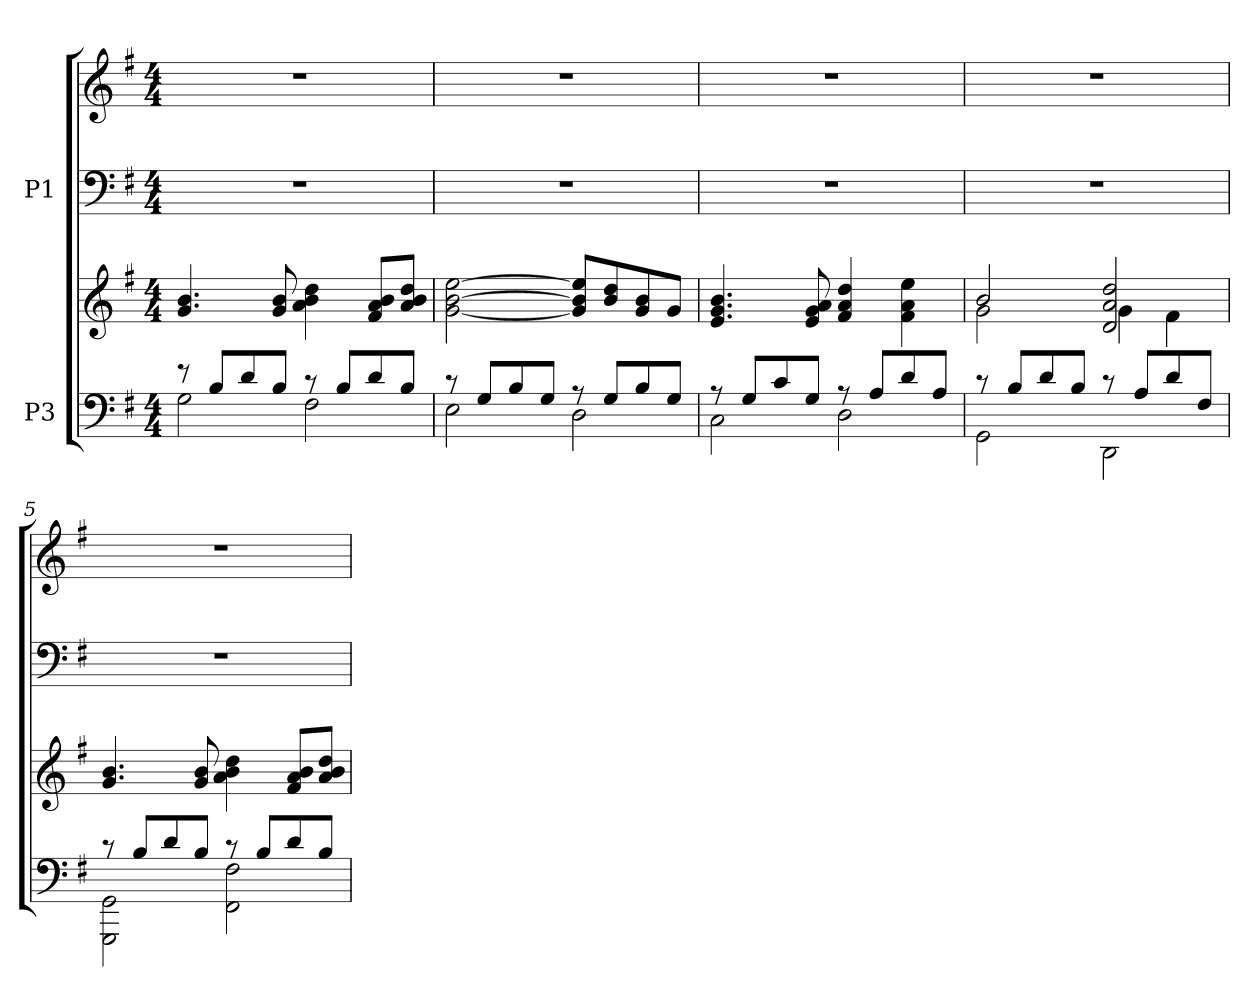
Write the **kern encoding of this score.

**kern	**kern	**kern	**kern
*part2	*part2	*part1	*part1
*staff4	*staff3	*staff2	*staff1
*I"P3	*	*I"P1	*
!!LO:PB:g=z
*clefF4	*clefG2	*clefF4	*clefG2
*k[f#]	*k[f#]	*k[f#]	*k[f#]
*G:	*G:	*G:	*G:
*M4/4	*M4/4	*M4/4	*M4/4
*MM83	*MM83	*MM83	*MM83
=1	=1	=1	=1
*^	*	*	*
8r	2Gi\	4.gi/ 4.bi	1r	1r
8Bi/L	.	.	.	.
8di/	.	.	.	.
8Bi/J	.	8gi/ 8bi	.	.
8r	2F#i\	4ai\ 4bi 4ddi	.	.
8Bi/L	.	.	.	.
8di/	.	8f#i/ 8ai 8biL	.	.
8Bi/J	.	8ai/ 8bi 8ddiJ	.	.
=2	=2	=2	=2	=2
8r	2Ei\	[<2gi\ [>2bi [>2eei	1r	1r
8Gi/L	.	.	.	.
8Bi/	.	.	.	.
8Gi/J	.	.	.	.
8r	2Di\	8gi/] 8bi] 8eei]L	.	.
8Gi/L	.	8bi/ 8ddi	.	.
8Bi/	.	8gi/ 8bi	.	.
8Gi/J	.	8gi/J	.	.
=3	=3	=3	=3	=3
8r	2Ci\	4.ei/ 4.gi 4.bi	1r	1r
8Gi/L	.	.	.	.
8ci/	.	.	.	.
8Gi/J	.	8ei/ 8gi 8ai	.	.
8r	2Di\	4f#i/ 4ai 4ddi	.	.
8Ai/L	.	.	.	.
8di/	.	4f#i\ 4ai 4eei	.	.
8Ai/J	.	.	.	.
=4	=4	=4	=4	=4
*	*	*^	*	*
8r	2GGi\	2bi/	2gi\	1r	1r
8Bi/L	.	.	.	.	.
8di/	.	.	.	.	.
8Bi/J	.	.	.	.	.
8r	2DDi\	2di/ 2ai 2ddi	4gi\	.	.
8Ai/L	.	.	.	.	.
8di/	.	.	4f#i\	.	.
8F#i/J	.	.	.	.	.
*	*	*v	*v	*	*
!!LO:LB:g=z
=5	=5	=5	=5	=5
8r	2GGGi\ 2GGi	4.gi/ 4.bi	1r	1r
8Bi/L	.	.	.	.
8di/	.	.	.	.
8Bi/J	.	8gi/ 8bi	.	.
8r	2FF#i\ 2F#i	4ai\ 4bi 4ddi	.	.
8Bi/L	.	.	.	.
8di/	.	8f#i/ 8ai 8biL	.	.
8Bi/J	.	8ai/ 8bi 8ddiJ	.	.
*v	*v	*	*	*
=	=	=	=
*-	*-	*-	*-
